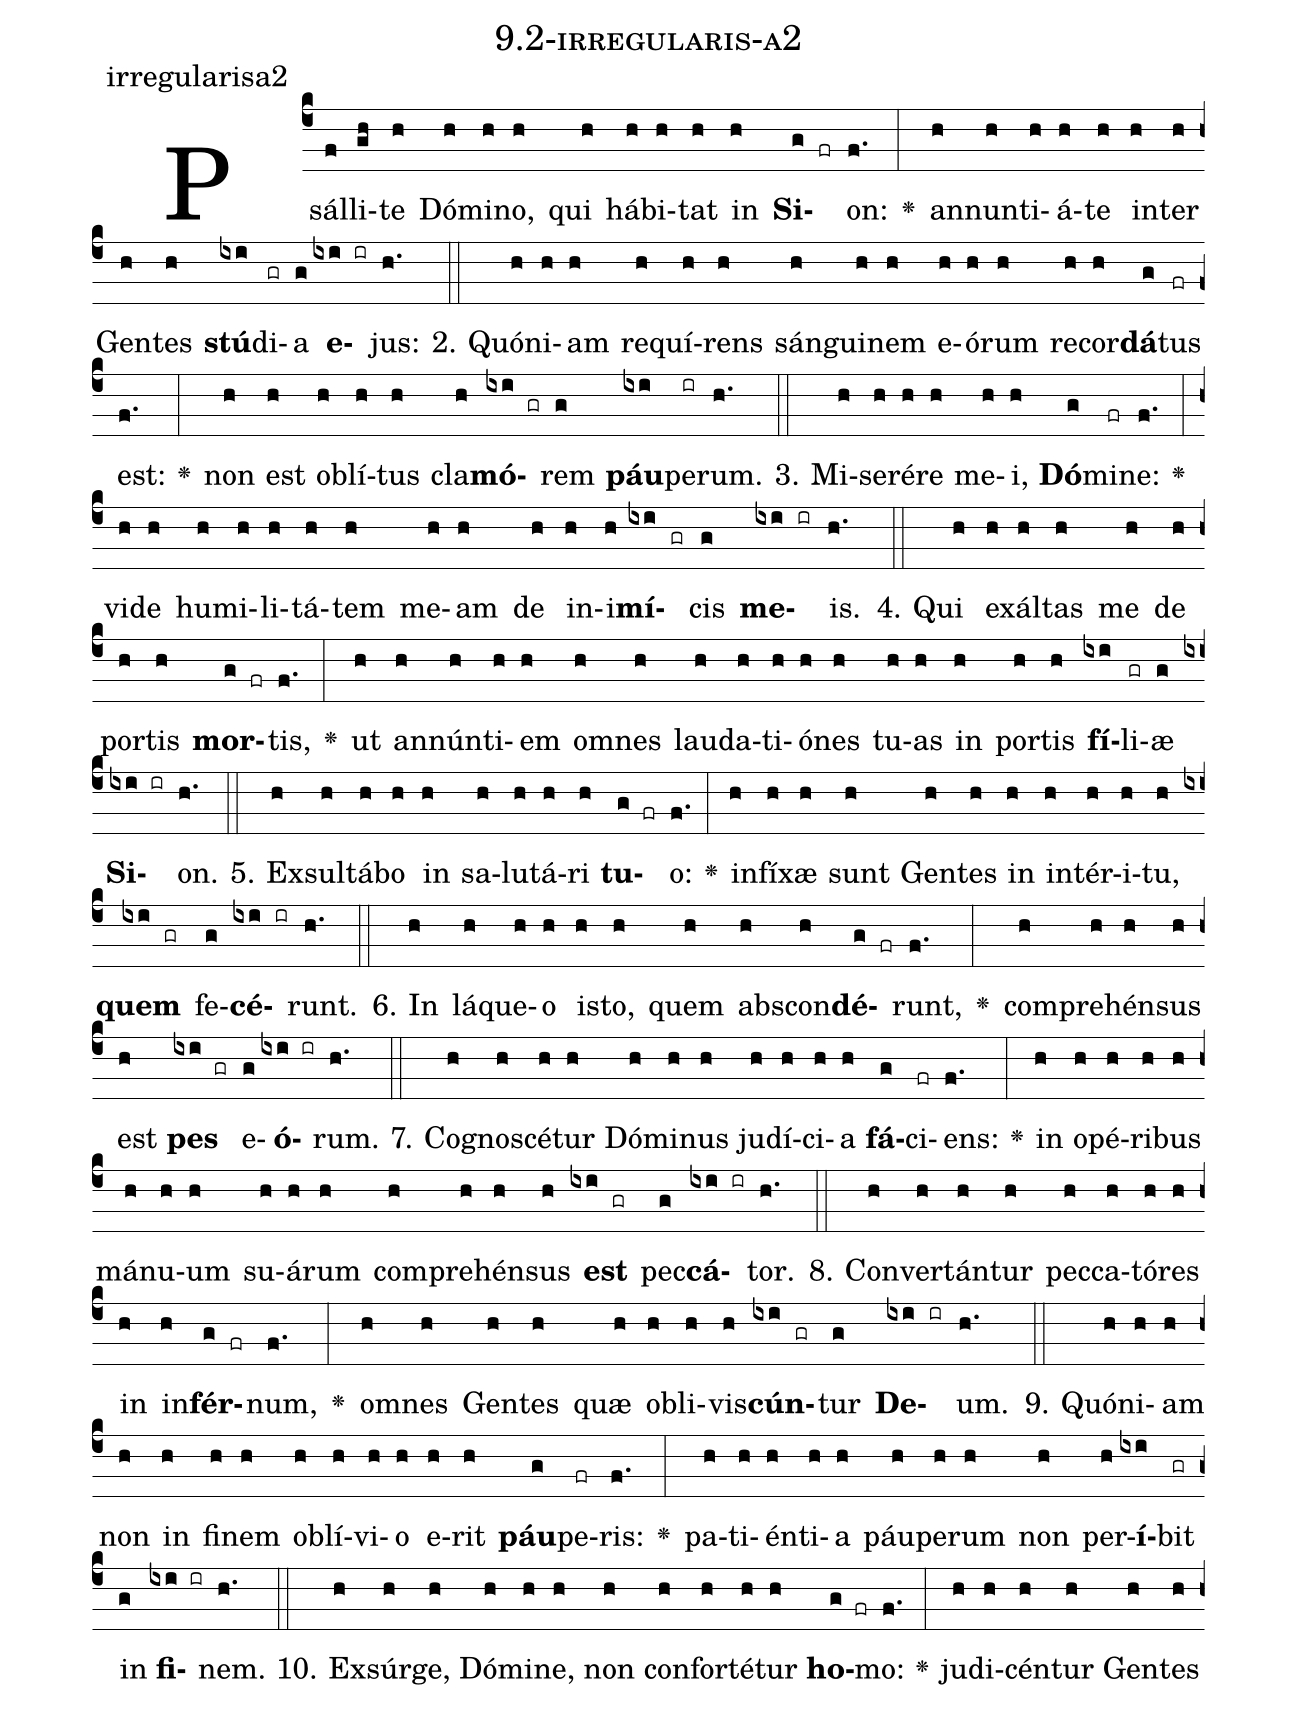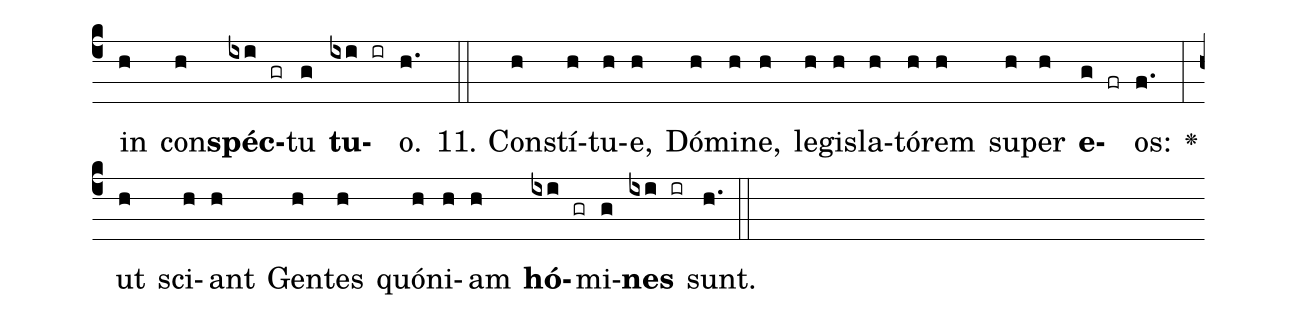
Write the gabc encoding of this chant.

name: 9.2-irregularis-a2;
annotation: irregularisa2;
%%
(c4)Psál(f)li(gh)te(h) Dó(h)mi(h)no,(h) qui(h) há(h)bi(h)tat(h) in(h) <b>Si</b>(g fr)on:(f.) <v>\greheightstar</v>(:) an(h)nun(h)ti(h)á(h)te(h) in(h)ter(h) Gen(h)tes(h) <b>stú</b>(ixi)di(gr)a(g) <b>e</b>(ixi ir)jus:(h.) (::)
2. Quón(h)i(h)am(h) re(h)quí(h)rens(h) sán(h)gui(h)nem(h) e(h)ó(h)rum(h) re(h)cor(h)<b>dá</b>(g)tus(fr) est:(f.) <v>\greheightstar</v>(:) non(h) est(h) ob(h)lí(h)tus(h) cla(h)<b>mó</b>(ixi gr)rem(g) <b>páu</b>(ixi)pe(ir)rum.(h.) (::)
3. Mi(h)se(h)ré(h)re(h) me(h)i,(h) <b>Dó</b>(g)mi(fr)ne:(f.) <v>\greheightstar</v>(:) vi(h)de(h) hu(h)mi(h)li(h)tá(h)tem(h) me(h)am(h) de(h) in(h)i(h)<b>mí</b>(ixi gr)cis(g) <b>me</b>(ixi ir)is.(h.) (::)
4. Qui(h) ex(h)ál(h)tas(h) me(h) de(h) por(h)tis(h) <b>mor</b>(g fr)tis,(f.) <v>\greheightstar</v>(:) ut(h) an(h)nún(h)ti(h)em(h) om(h)nes(h) lau(h)da(h)ti(h)ó(h)nes(h) tu(h)as(h) in(h) por(h)tis(h) <b>fí</b>(ixi)li(gr)æ(g) <b>Si</b>(ixi ir)on.(h.) (::)
5. Ex(h)sul(h)tá(h)bo(h) in(h) sa(h)lu(h)tá(h)ri(h) <b>tu</b>(g fr)o:(f.) <v>\greheightstar</v>(:) in(h)fí(h)xæ(h) sunt(h) Gen(h)tes(h) in(h) in(h)tér(h)i(h)tu,(h) <b>quem</b>(ixi gr) fe(g)<b>cé</b>(ixi ir)runt.(h.) (::)
6. In(h) lá(h)que(h)o(h) is(h)to,(h) quem(h) abs(h)con(h)<b>dé</b>(g fr)runt,(f.) <v>\greheightstar</v>(:) com(h)pre(h)hén(h)sus(h) est(h) <b>pes</b>(ixi gr) e(g)<b>ó</b>(ixi ir)rum.(h.) (::)
7. Co(h)gno(h)scé(h)tur(h) Dó(h)mi(h)nus(h) ju(h)dí(h)ci(h)a(h) <b>fá</b>(g)ci(fr)ens:(f.) <v>\greheightstar</v>(:) in(h) o(h)pé(h)ri(h)bus(h) má(h)nu(h)um(h) su(h)á(h)rum(h) com(h)pre(h)hén(h)sus(h) <b>est</b>(ixi gr) pec(g)<b>cá</b>(ixi ir)tor.(h.) (::)
8. Con(h)ver(h)tán(h)tur(h) pec(h)ca(h)tó(h)res(h) in(h) in(h)<b>fér</b>(g fr)num,(f.) <v>\greheightstar</v>(:) om(h)nes(h) Gen(h)tes(h) quæ(h) ob(h)li(h)vis(h)<b>cún</b>(ixi gr)tur(g) <b>De</b>(ixi ir)um.(h.) (::)
9. Quón(h)i(h)am(h) non(h) in(h) fi(h)nem(h) ob(h)lí(h)vi(h)o(h) e(h)rit(h) <b>páu</b>(g)pe(fr)ris:(f.) <v>\greheightstar</v>(:) pa(h)ti(h)én(h)ti(h)a(h) páu(h)pe(h)rum(h) non(h) per(h)<b>í</b>(ixi)bit(gr) in(g) <b>fi</b>(ixi ir)nem.(h.) (::)
10. Ex(h)súr(h)ge,(h) Dó(h)mi(h)ne,(h) non(h) con(h)for(h)té(h)tur(h) <b>ho</b>(g fr)mo:(f.) <v>\greheightstar</v>(:) ju(h)di(h)cén(h)tur(h) Gen(h)tes(h) in(h) con(h)<b>spéc</b>(ixi gr)tu(g) <b>tu</b>(ixi ir)o.(h.) (::)
11. Con(h)stí(h)tu(h)e,(h) Dó(h)mi(h)ne,(h) le(h)gis(h)la(h)tó(h)rem(h) su(h)per(h) <b>e</b>(g fr)os:(f.) <v>\greheightstar</v>(:) ut(h) sci(h)ant(h) Gen(h)tes(h) quón(h)i(h)am(h) <b>hó</b>(ixi gr)mi(g)<b>nes</b>(ixi ir) sunt.(h.) (::)
